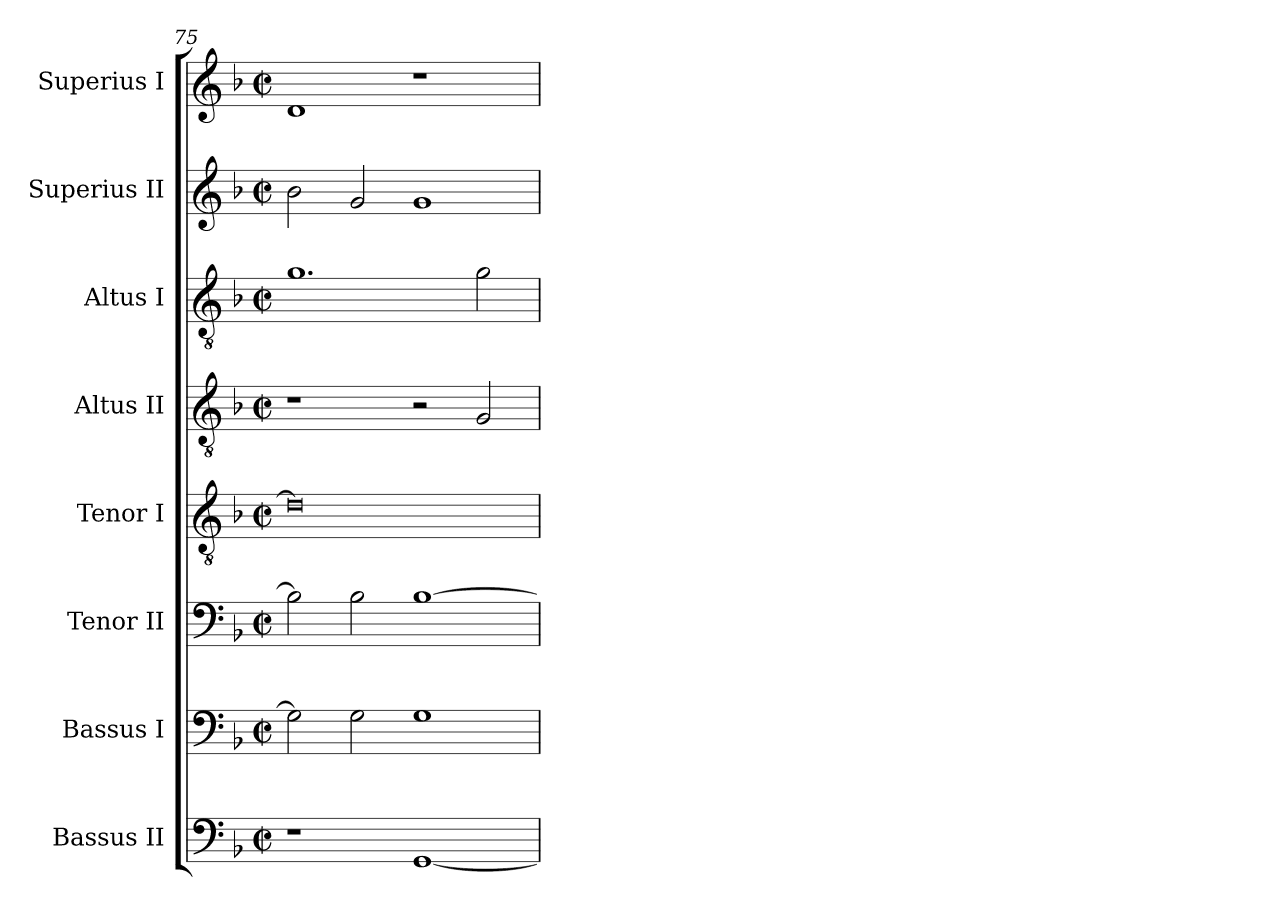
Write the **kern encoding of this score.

**kern	**kern	**kern	**kern	**kern	**kern	**kern	**kern
*part8	*part7	*part6	*part5	*part4	*part3	*part2	*part1
*staff8	*staff7	*staff6	*staff5	*staff4	*staff3	*staff2	*staff1
*I"Bassus II	*I"Bassus I	*I"Tenor II	*I"Tenor I	*I"Altus II	*I"Altus I	*I"Superius II	*I"Superius I
*I'B. II	*I'B. I	*I'T. II	*I'T. I	*I'A. II	*I'A. I	*I'S. II	*I'S. I
*clefF4	*clefF4	*clefF4	*clefGv2	*clefGv2	*clefGv2	*clefG2	*clefG2
*	*	*	*ITrd7c12	*ITrd7c12	*ITrd7c12	*	*
*k[b-]	*k[b-]	*k[b-]	*k[b-]	*k[b-]	*k[b-]	*k[b-]	*k[b-]
*F:	*F:	*F:	*F:	*F:	*F:	*F:	*F:
*M2/2	*M2/2	*M2/2	*M2/2	*M2/2	*M2/2	*M2/2	*M2/2
*met(c|)	*met(c|)	*met(c|)	*met(c|)	*met(c|)	*met(c|)	*met(c|)	*met(c|)
=75	=75	=75	=75	=75	=75	=75	=75
1r	2Gi\]	2B-i\]	0Di]	1r	1.Gi	2b-i\	1di
.	2Gi\	2B-i\	.	.	.	2gi/	.
[<1GGi	1Gi	[>1B-i	.	2r	.	1gi	1r
.	.	.	.	2GGi/	2Gi\	.	.
=	=	=	=	=	=	=	=
*-	*-	*-	*-	*-	*-	*-	*-
